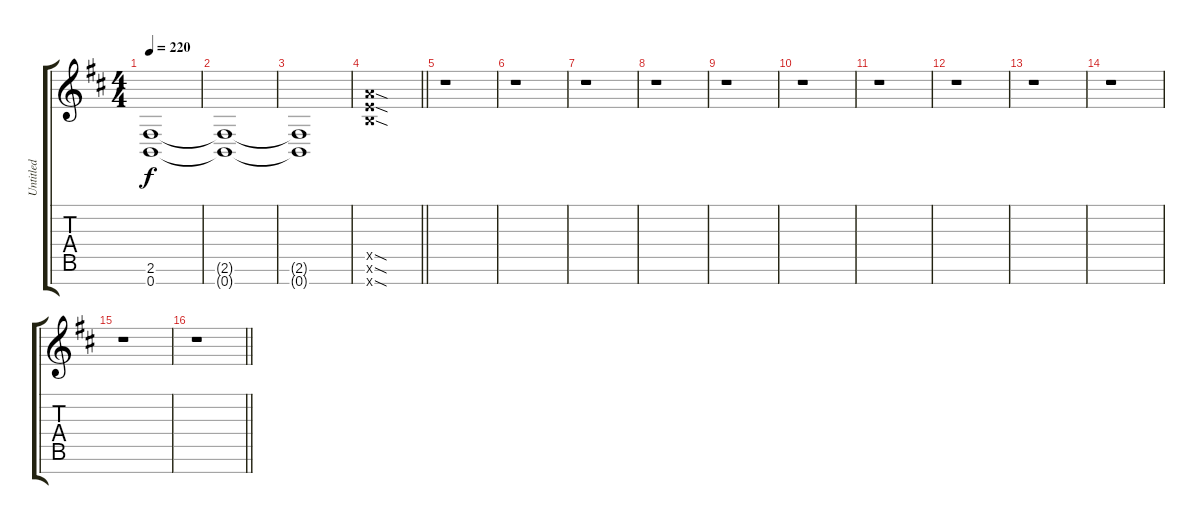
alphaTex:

\track ("Untitled" "Untitled") {instrument overdrivenguitar}
\staff {score tabs}
\tuning (E4 B3 G3 D3 A2 E2 B1) {hide}
\ts (4 4)
\tempo 220
\clef g2
\ks d
(2.6 0.7).1{dy f} |
(2.6{t} 0.7{t}).1 |
(2.6{t} 0.7{t}).1 |
\barLineRight lightlight
(12.5{sod x} 12.6{sod x} 12.7{sod x}).1 |
r.1 |
r.1 |
r.1 |
r.1 |
r.1 |
r.1 |
r.1 |
r.1 |
r.1 |
r.1 |
r.1 |
\barLineRight lightlight
r.1
